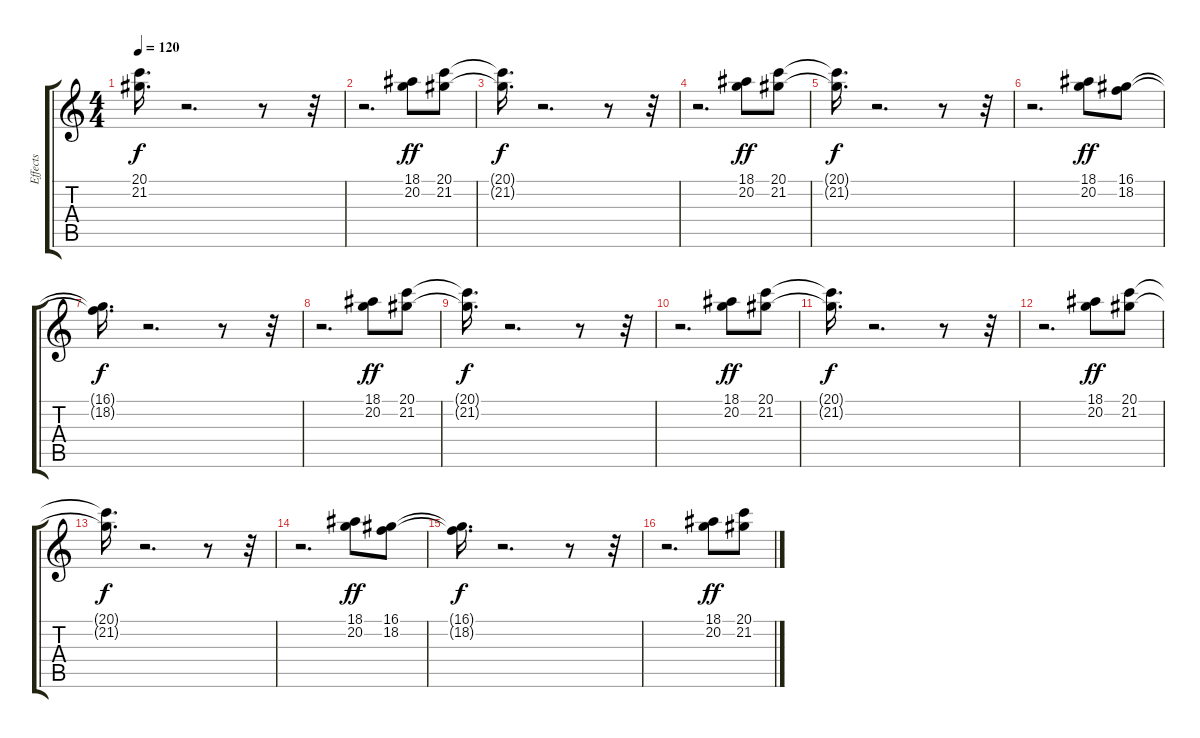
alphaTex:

\track ("Effects" "Effects") {instrument fx5brightness}
\staff {score tabs}
\tuning (E4 B3 G3 D3 A2 E2) {hide}
\ts (4 4)
\tempo 120
\clef g2
\ks c
(20.1{t} 21.2{t}).16{d dy f} r.2{d} r.8 r.32 |
r.2{d} (18.1 20.2).8{dy ff} (20.1 21.2).8 |
(20.1{t} 21.2{t}).16{d dy f} r.2{d} r.8 r.32 |
r.2{d} (18.1 20.2).8{dy ff} (20.1 21.2).8 |
(20.1{t} 21.2{t}).16{d dy f} r.2{d} r.8 r.32 |
r.2{d} (18.1 20.2).8{dy ff} (16.1 18.2).8 |
(16.1{t} 18.2{t}).16{d dy f} r.2{d} r.8 r.32 |
r.2{d} (18.1 20.2).8{dy ff} (20.1 21.2).8 |
(20.1{t} 21.2{t}).16{d dy f} r.2{d} r.8 r.32 |
r.2{d} (18.1 20.2).8{dy ff} (20.1 21.2).8 |
(20.1{t} 21.2{t}).16{d dy f} r.2{d} r.8 r.32 |
r.2{d} (18.1 20.2).8{dy ff} (20.1 21.2).8 |
(20.1{t} 21.2{t}).16{d dy f} r.2{d} r.8 r.32 |
r.2{d} (18.1 20.2).8{dy ff} (16.1 18.2).8 |
(16.1{t} 18.2{t}).16{d dy f} r.2{d} r.8 r.32 |
r.2{d} (18.1 20.2).8{dy ff} (20.1 21.2).8
